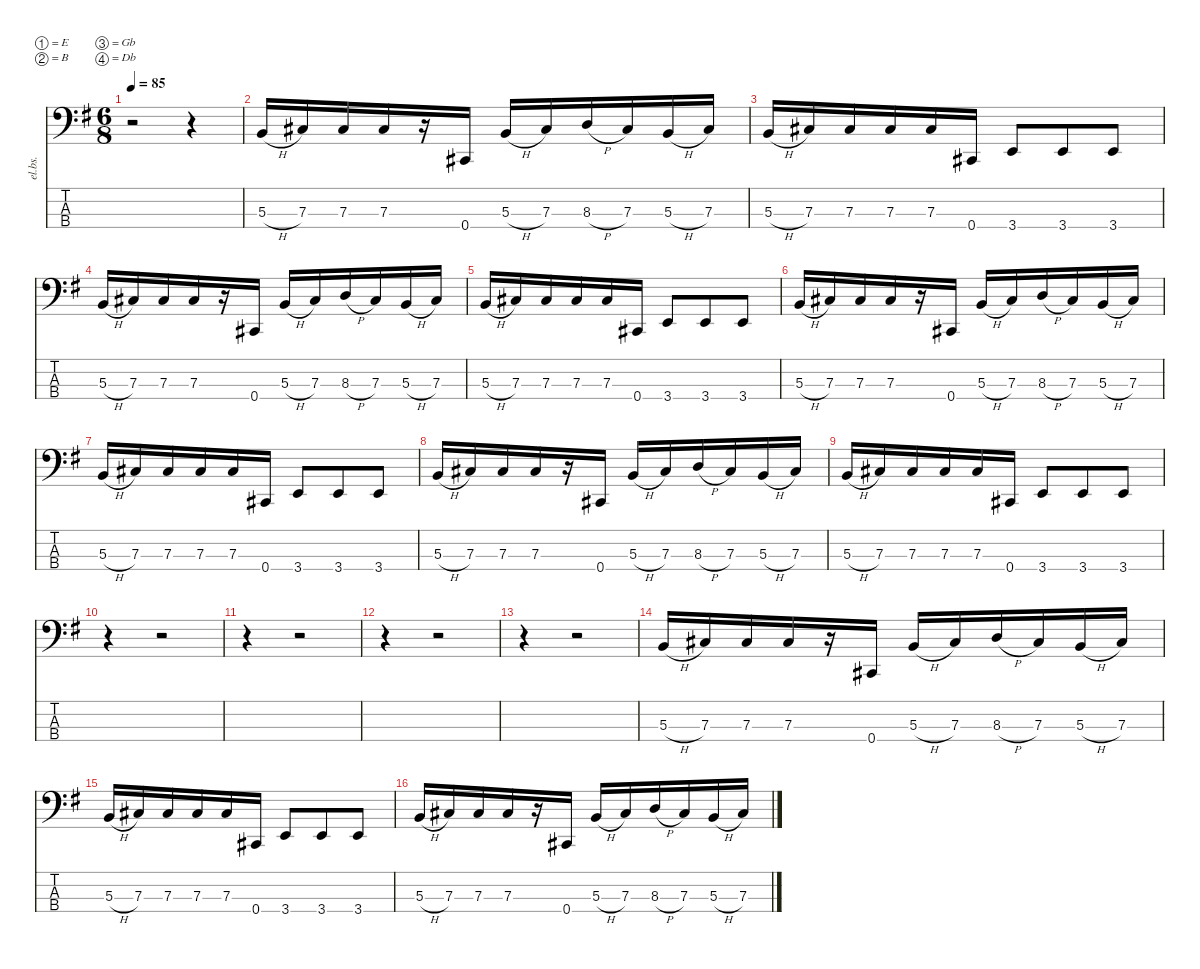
\defaultSystemsLayout 4
\hideDynamics
\bracketExtendMode nobrackets
\otherSystemsTrackNameOrientation horizontal
\track ("Paz Lenchantin" "el.bs.") {instrument electricbasspick}
\staff {score tabs}
\tuning (E2 B1 Gb1 Db1)
\ts (6 8)
\tempo 85
\clef f4
\ks eminor
r.2{dy f instrument electricbasspick} r.4 |
5.3{h acc forcenatural}.16 7.3{acc #}.16 7.3{acc #}.16 7.3{acc #}.16 r.16 0.4{acc #}.16 5.3{h acc forcenatural}.16 7.3{acc #}.16 8.3{h acc forcenatural}.16 7.3{acc #}.16 5.3{h acc forcenatural}.16 7.3{acc #}.16 |
5.3{h acc forcenatural}.16 7.3{acc #}.16 7.3{acc #}.16 7.3{acc #}.16 7.3{acc #}.16 0.4{acc #}.16 3.4{acc forcenatural}.8 3.4{acc forcenatural}.8 3.4{acc forcenatural}.8 |
5.3{h acc forcenatural}.16 7.3{acc #}.16 7.3{acc #}.16 7.3{acc #}.16 r.16 0.4{acc #}.16 5.3{h acc forcenatural}.16 7.3{acc #}.16 8.3{h acc forcenatural}.16 7.3{acc #}.16 5.3{h acc forcenatural}.16 7.3{acc #}.16 |
5.3{h acc forcenatural}.16 7.3{acc #}.16 7.3{acc #}.16 7.3{acc #}.16 7.3{acc #}.16 0.4{acc #}.16 3.4{acc forcenatural}.8 3.4{acc forcenatural}.8 3.4{acc forcenatural}.8 |
5.3{h acc forcenatural}.16 7.3{acc #}.16 7.3{acc #}.16 7.3{acc #}.16 r.16 0.4{acc #}.16 5.3{h acc forcenatural}.16 7.3{acc #}.16 8.3{h acc forcenatural}.16 7.3{acc #}.16 5.3{h acc forcenatural}.16 7.3{acc #}.16 |
5.3{h acc forcenatural}.16 7.3{acc #}.16 7.3{acc #}.16 7.3{acc #}.16 7.3{acc #}.16 0.4{acc #}.16 3.4{acc forcenatural}.8 3.4{acc forcenatural}.8 3.4{acc forcenatural}.8 |
5.3{h acc forcenatural}.16 7.3{acc #}.16 7.3{acc #}.16 7.3{acc #}.16 r.16 0.4{acc #}.16 5.3{h acc forcenatural}.16 7.3{acc #}.16 8.3{h acc forcenatural}.16 7.3{acc #}.16 5.3{h acc forcenatural}.16 7.3{acc #}.16 |
5.3{h acc forcenatural}.16 7.3{acc #}.16 7.3{acc #}.16 7.3{acc #}.16 7.3{acc #}.16 0.4{acc #}.16 3.4{acc forcenatural}.8 3.4{acc forcenatural}.8 3.4{acc forcenatural}.8 |
r.4 r.2 |
r.4 r.2 |
r.4 r.2 |
r.4 r.2 |
5.3{h acc forcenatural}.16 7.3{acc #}.16 7.3{acc #}.16 7.3{acc #}.16 r.16 0.4{acc #}.16 5.3{h acc forcenatural}.16 7.3{acc #}.16 8.3{h acc forcenatural}.16 7.3{acc #}.16 5.3{h acc forcenatural}.16 7.3{acc #}.16 |
5.3{h acc forcenatural}.16 7.3{acc #}.16 7.3{acc #}.16 7.3{acc #}.16 7.3{acc #}.16 0.4{acc #}.16 3.4{acc forcenatural}.8 3.4{acc forcenatural}.8 3.4{acc forcenatural}.8 |
5.3{h acc forcenatural}.16 7.3{acc #}.16 7.3{acc #}.16 7.3{acc #}.16 r.16 0.4{acc #}.16 5.3{h acc forcenatural}.16 7.3{acc #}.16 8.3{h acc forcenatural}.16 7.3{acc #}.16 5.3{h acc forcenatural}.16 7.3{acc #}.16
